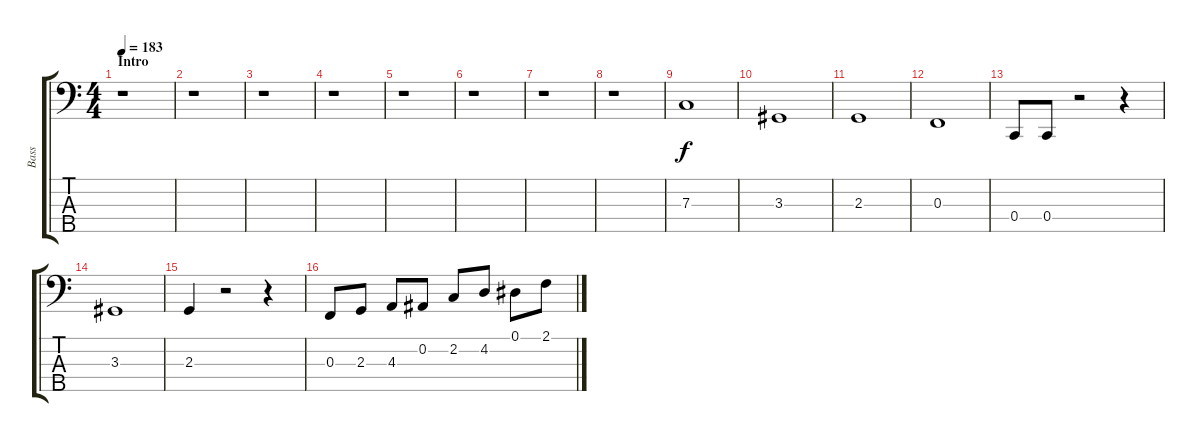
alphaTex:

\track ("Bass" "Bass") {instrument electricbassfinger}
\staff {score tabs}
\tuning (Eb2 Bb1 F1 C1 G0) {hide}
\ts (4 4)
\section ("" "Intro")
\tempo 183
\clef f4
\ks c
r.1{dy f instrument electricbassfinger} |
r.1 |
r.1 |
r.1 |
r.1 |
r.1 |
r.1 |
r.1 |
7.3.1 |
3.3.1 |
2.3.1 |
0.3.1 |
0.4.8 0.4.8 r.2 r.4 |
3.3.1 |
2.3.4 r.2 r.4 |
0.3.8 2.3.8 4.3.8 0.2.8 2.2.8 4.2.8 0.1.8 2.1.8
